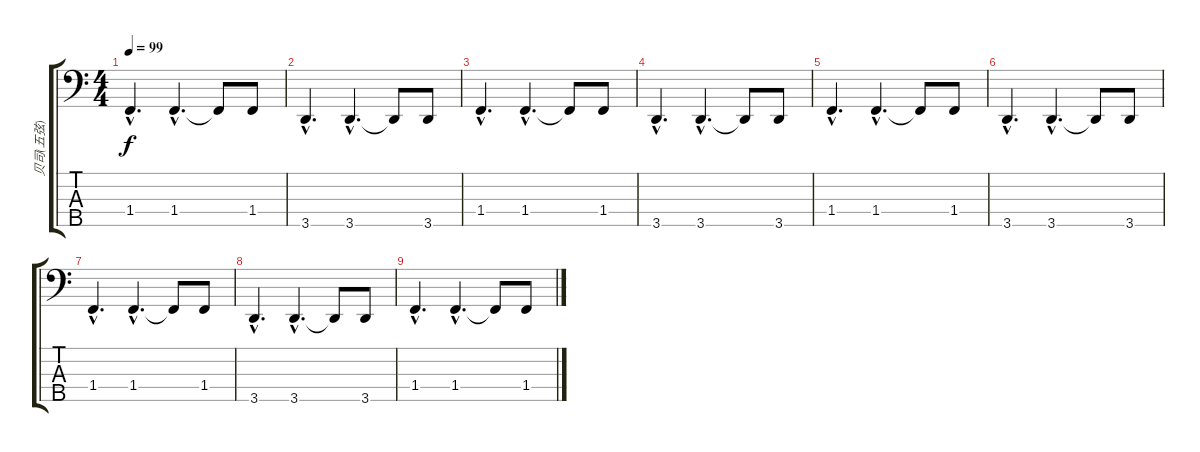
\track ("贝司(五弦)" "贝司(五弦)") {instrument electricbassfinger}
\staff {score tabs}
\tuning (G2 D2 A1 E1 B0) {hide}
\ts (4 4)
\tempo 99
\clef f4
\ks c
1.4{hac}.4{d dy f} 1.4{hac}.4{d} 1.4{t}.8 1.4.8 |
3.5{hac}.4{d} 3.5{hac}.4{d} 3.5{t}.8 3.5.8 |
1.4{hac}.4{d} 1.4{hac}.4{d} 1.4{t}.8 1.4.8 |
3.5{hac}.4{d} 3.5{hac}.4{d} 3.5{t}.8 3.5.8 |
1.4{hac}.4{d} 1.4{hac}.4{d} 1.4{t}.8 1.4.8 |
3.5{hac}.4{d} 3.5{hac}.4{d} 3.5{t}.8 3.5.8 |
1.4{hac}.4{d} 1.4{hac}.4{d} 1.4{t}.8 1.4.8 |
3.5{hac}.4{d} 3.5{hac}.4{d} 3.5{t}.8 3.5.8 |
1.4{hac}.4{d} 1.4{hac}.4{d} 1.4{t}.8 1.4.8
